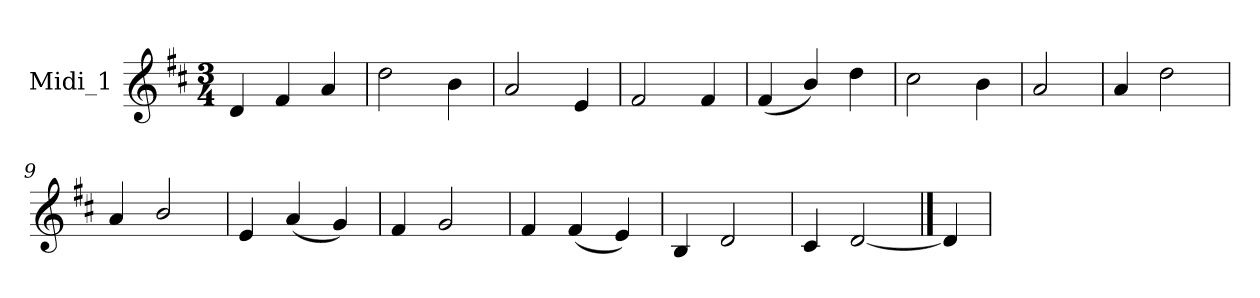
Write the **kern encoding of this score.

**kern
*part1
*staff1
*I"Midi_1
*clefG2
*k[f#c#]
*D:
*M3/4
=1
4d
4f#
4a
=2
2dd
4b
=3
2a
4e
=4
2f#
4f#
=5
(4f#
4b/)
4dd
=6
2cc#
4b
=7
2a
!!LO:LB:g=z
=8
4a
2dd
=9
4a
2b/
=10
4e
(<4a
4g)
=11
4f#
2g
=12
4f#
(<4f#
4e)
=13
4B
2d
=14
4c#
[2d
==15
4d]
=
*-
